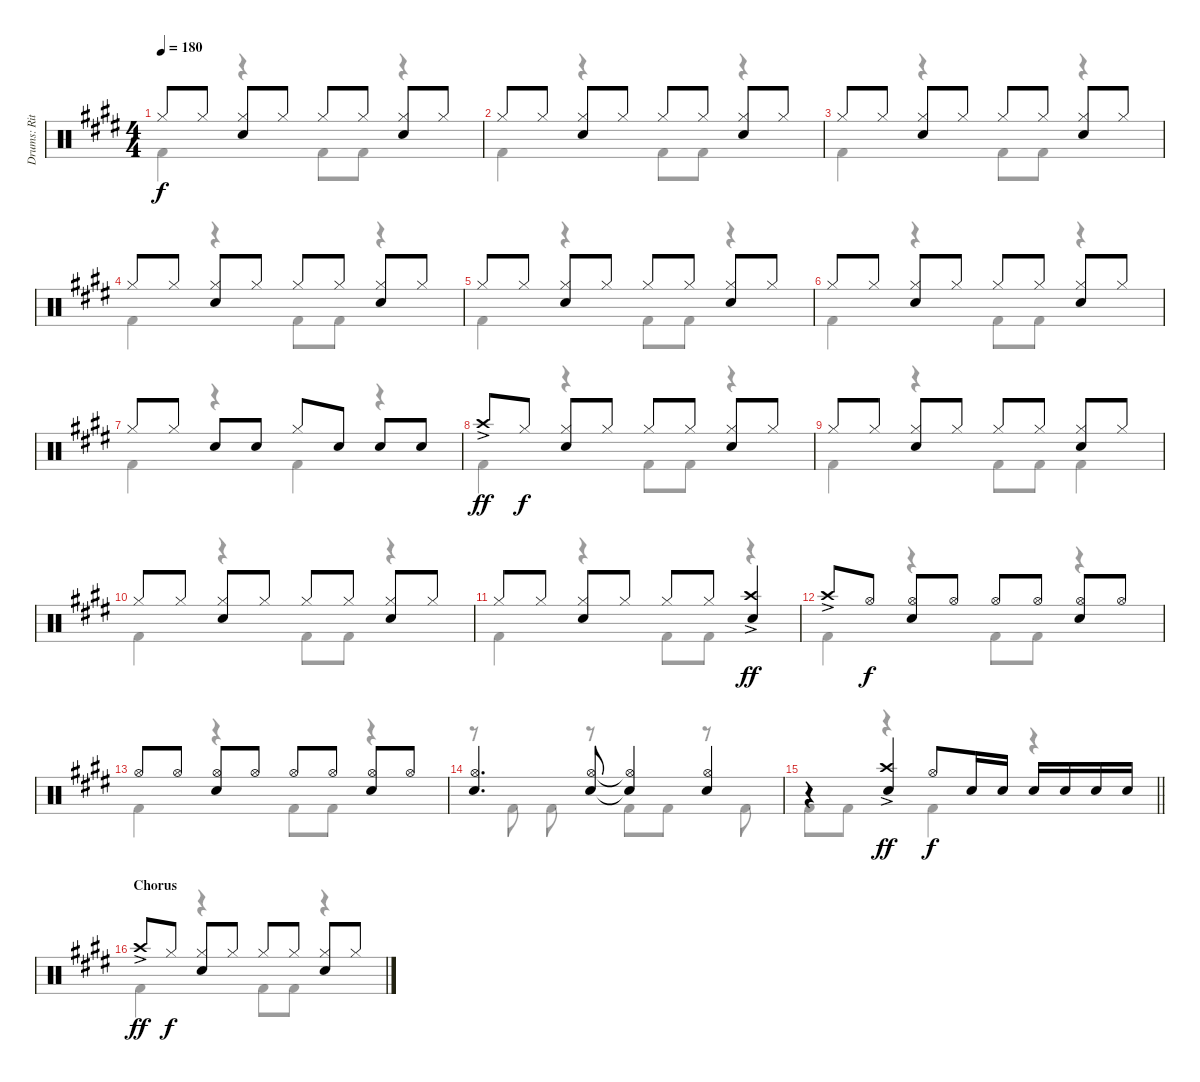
\track ("Drums: Ritsu Tainaka" "Drums: Rit") {instrument percussion}
\staff {score}
\articulation defaults
\voice
\ts (4 4)
\tempo 180
\clef neutral
\ks e "Hi-Hat (closed)".8{dy f} "Hi-Hat (closed)".8
("Hi-Hat (closed)" "Electric Snare (hit)").8 "Hi-Hat (closed)".8 "Hi-Hat (closed)".8 "Hi-Hat (closed)".8 ("Hi-Hat (closed)" "Electric Snare (hit)").8 "Hi-Hat (closed)".8 |
"Hi-Hat (closed)".8 "Hi-Hat (closed)".8 ("Hi-Hat (closed)" "Electric Snare (hit)").8 "Hi-Hat (closed)".8 "Hi-Hat (closed)".8 "Hi-Hat (closed)".8 ("Hi-Hat (closed)" "Electric Snare (hit)").8 "Hi-Hat (closed)".8 |
"Hi-Hat (closed)".8 "Hi-Hat (closed)".8 ("Hi-Hat (closed)" "Electric Snare (hit)").8 "Hi-Hat (closed)".8 "Hi-Hat (closed)".8 "Hi-Hat (closed)".8 ("Hi-Hat (closed)" "Electric Snare (hit)").8 "Hi-Hat (closed)".8 |
"Hi-Hat (closed)".8 "Hi-Hat (closed)".8 ("Hi-Hat (closed)" "Electric Snare (hit)").8 "Hi-Hat (closed)".8 "Hi-Hat (closed)".8 "Hi-Hat (closed)".8 ("Hi-Hat (closed)" "Electric Snare (hit)").8 "Hi-Hat (closed)".8 |
"Hi-Hat (closed)".8 "Hi-Hat (closed)".8 ("Hi-Hat (closed)" "Electric Snare (hit)").8 "Hi-Hat (closed)".8 "Hi-Hat (closed)".8 "Hi-Hat (closed)".8 ("Hi-Hat (closed)" "Electric Snare (hit)").8 "Hi-Hat (closed)".8 |
"Hi-Hat (closed)".8 "Hi-Hat (closed)".8 ("Hi-Hat (closed)" "Electric Snare (hit)").8 "Hi-Hat (closed)".8 "Hi-Hat (closed)".8 "Hi-Hat (closed)".8 ("Hi-Hat (closed)" "Electric Snare (hit)").8 "Hi-Hat (closed)".8 |
"Hi-Hat (closed)".8 "Hi-Hat (closed)".8 "Electric Snare (hit)".8 "Electric Snare (hit)".8 "Hi-Hat (closed)".8 "Electric Snare (hit)".8 "Electric Snare (hit)".8 "Electric Snare (hit)".8 |
"Crash high (hit)"{ac}.8{dy ff} "Hi-Hat (closed)".8{dy f} ("Hi-Hat (closed)" "Electric Snare (hit)").8 "Hi-Hat (closed)".8 "Hi-Hat (closed)".8 "Hi-Hat (closed)".8 ("Hi-Hat (closed)" "Electric Snare (hit)").8 "Hi-Hat (closed)".8 |
"Hi-Hat (closed)".8 "Hi-Hat (closed)".8 ("Hi-Hat (closed)" "Electric Snare (hit)").8 "Hi-Hat (closed)".8 "Hi-Hat (closed)".8 "Hi-Hat (closed)".8 ("Hi-Hat (closed)" "Electric Snare (hit)").8 "Hi-Hat (closed)".8 |
"Hi-Hat (closed)".8 "Hi-Hat (closed)".8 ("Hi-Hat (closed)" "Electric Snare (hit)").8 "Hi-Hat (closed)".8 "Hi-Hat (closed)".8 "Hi-Hat (closed)".8 ("Hi-Hat (closed)" "Electric Snare (hit)").8 "Hi-Hat (closed)".8 |
"Hi-Hat (closed)".8 "Hi-Hat (closed)".8 ("Hi-Hat (closed)" "Electric Snare (hit)").8 "Hi-Hat (closed)".8 "Hi-Hat (closed)".8 "Hi-Hat (closed)".8 ("Crash high (hit)"{ac} "Electric Snare (hit)").4{dy ff} |
"Crash high (hit)"{ac}.8 "Hi-Hat (open)".8{dy f} ("Hi-Hat (open)" "Electric Snare (hit)").8 "Hi-Hat (open)".8 "Hi-Hat (open)".8 "Hi-Hat (open)".8 ("Hi-Hat (open)" "Electric Snare (hit)").8 "Hi-Hat (open)".8 |
"Hi-Hat (open)".8 "Hi-Hat (open)".8 ("Hi-Hat (open)" "Electric Snare (hit)").8 "Hi-Hat (open)".8 "Hi-Hat (open)".8 "Hi-Hat (open)".8 ("Hi-Hat (open)" "Electric Snare (hit)").8 "Hi-Hat (open)".8 |
("Hi-Hat (open)" "Electric Snare (hit)").4{d} ("Hi-Hat (open)" "Electric Snare (hit)").8 ("Hi-Hat (open)"{t} "Electric Snare (hit)"{t}).4 ("Hi-Hat (open)" "Electric Snare (hit)").4 |
\barLineRight lightlight
r.4 ("Crash high (hit)"{ac} "Electric Snare (hit)").4{dy ff} "Hi-Hat (open)".8{dy f} "Electric Snare (hit)".16 "Electric Snare (hit)".16 "Electric Snare (hit)".16 "Electric Snare (hit)".16 "Electric Snare (hit)".16 "Electric Snare (hit)".16 |
\section ("" "Chorus")
"Crash high (hit)"{ac}.8{dy ff} "Hi-Hat (closed)".8{dy f} ("Hi-Hat (closed)" "Electric Snare (hit)").8 "Hi-Hat (closed)".8 "Hi-Hat (closed)".8 "Hi-Hat (closed)".8 ("Hi-Hat (closed)" "Electric Snare (hit)").8 "Hi-Hat (closed)".8
\voice
\clef neutral
\ottava regular
\simile none
\ks e "Kick (hit) 2".4{dy f}
r.4 "Kick (hit) 2".8 "Kick (hit) 2".8 r.4 |
"Kick (hit) 2".4 r.4 "Kick (hit) 2".8 "Kick (hit) 2".8 r.4 |
"Kick (hit) 2".4 r.4 "Kick (hit) 2".8 "Kick (hit) 2".8 r.4 |
"Kick (hit) 2".4 r.4 "Kick (hit) 2".8 "Kick (hit) 2".8 r.4 |
"Kick (hit) 2".4 r.4 "Kick (hit) 2".8 "Kick (hit) 2".8 r.4 |
"Kick (hit) 2".4 r.4 "Kick (hit) 2".8 "Kick (hit) 2".8 r.4 |
"Kick (hit) 2".4 r.4 "Kick (hit) 2".4 r.4 |
"Kick (hit) 2".4 r.4 "Kick (hit) 2".8 "Kick (hit) 2".8 r.4 |
"Kick (hit) 2".4 r.4 "Kick (hit) 2".8 "Kick (hit) 2".8 "Kick (hit) 2".4 |
"Kick (hit) 2".4 r.4 "Kick (hit) 2".8 "Kick (hit) 2".8 r.4 |
"Kick (hit) 2".4 r.4 "Kick (hit) 2".8 "Kick (hit) 2".8 r.4 |
"Kick (hit) 2".4 r.4 "Kick (hit) 2".8 "Kick (hit) 2".8 r.4 |
"Kick (hit) 2".4 r.4 "Kick (hit) 2".8 "Kick (hit) 2".8 r.4 |
r.8 "Kick (hit) 2".8 "Kick (hit) 2".8 r.8 "Kick (hit) 2".8 "Kick (hit) 2".8 r.8 "Kick (hit) 2".8 |
\barLineRight lightlight "Kick (hit) 2".8 "Kick (hit) 2".8
r.4 "Kick (hit) 2".4 r.4 |
"Kick (hit) 2".4 r.4 "Kick (hit) 2".8 "Kick (hit) 2".8 r.4
